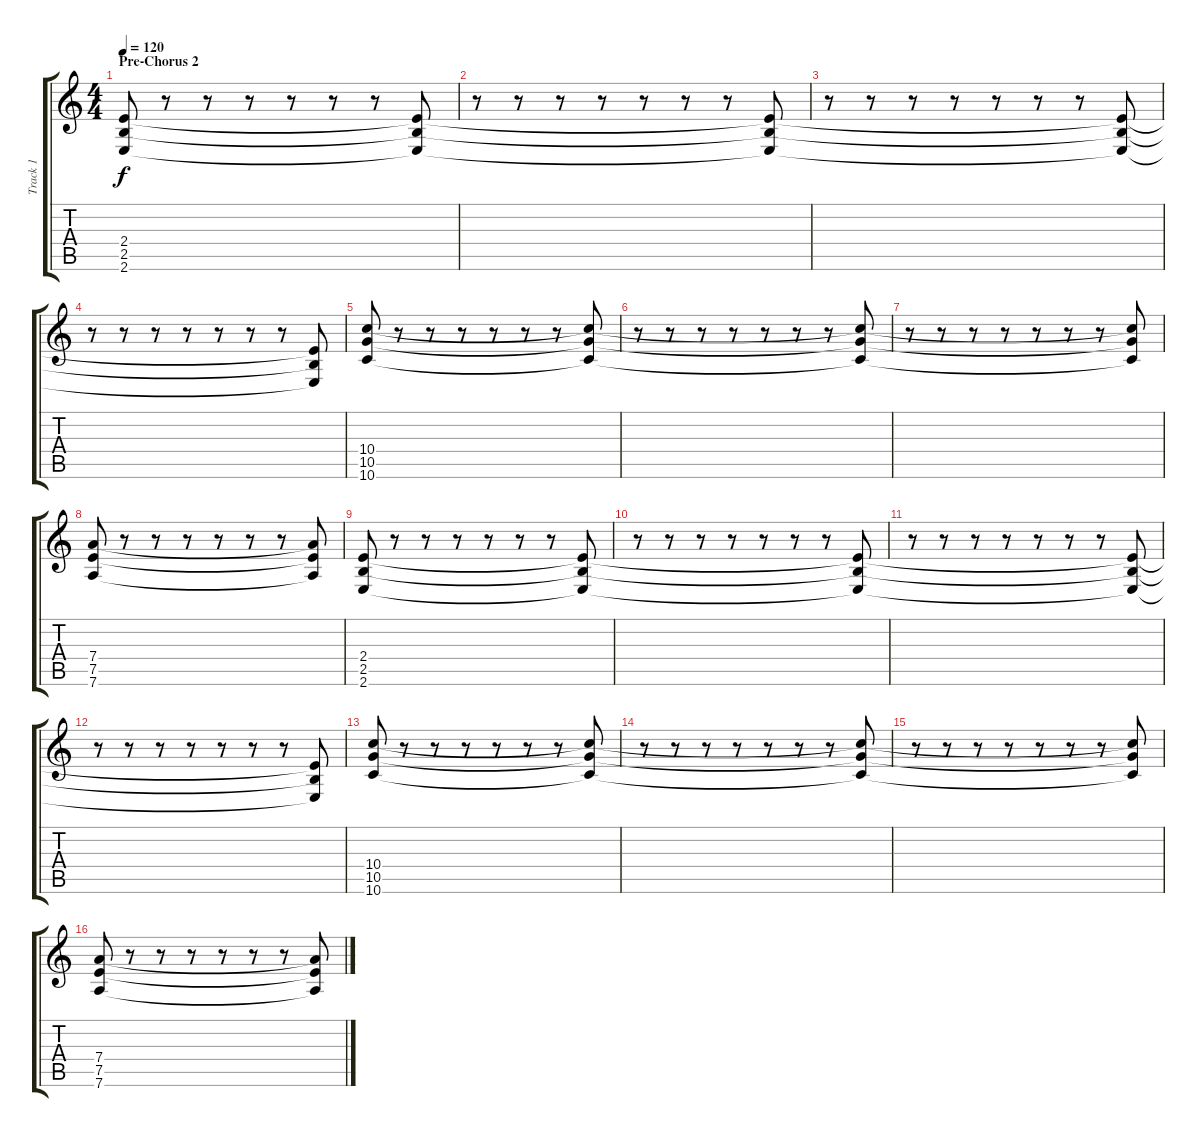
\track ("Track 1" "Track 1") {instrument distortionguitar}
\staff {score tabs}
\tuning (E4 B3 G3 D3 A2 D2) {hide}
\ts (4 4)
\section ("" "Pre-Chorus 2")
\tempo 120
\clef g2
\ks c
(2.4 2.5 2.6).8{dy f} r.8 r.8 r.8 r.8 r.8 r.8 (2.4{t} 2.5{t} 2.6{t}).8 |
r.8 r.8 r.8 r.8 r.8 r.8 r.8 (2.4{t} 2.5{t} 2.6{t}).8 |
r.8 r.8 r.8 r.8 r.8 r.8 r.8 (2.4{t} 2.5{t} 2.6{t}).8 |
r.8 r.8 r.8 r.8 r.8 r.8 r.8 (2.4{t} 2.5{t} 2.6{t}).8 |
(10.4 10.5 10.6).8 r.8 r.8 r.8 r.8 r.8 r.8 (10.4{t} 10.5{t} 10.6{t}).8 |
r.8 r.8 r.8 r.8 r.8 r.8 r.8 (10.4{t} 10.5{t} 10.6{t}).8 |
r.8 r.8 r.8 r.8 r.8 r.8 r.8 (10.4{t} 10.5{t} 10.6{t}).8 |
(7.4 7.5 7.6).8 r.8 r.8 r.8 r.8 r.8 r.8 (7.4{t} 7.5{t} 7.6{t}).8 |
(2.4 2.5 2.6).8 r.8 r.8 r.8 r.8 r.8 r.8 (2.4{t} 2.5{t} 2.6{t}).8 |
r.8 r.8 r.8 r.8 r.8 r.8 r.8 (2.4{t} 2.5{t} 2.6{t}).8 |
r.8 r.8 r.8 r.8 r.8 r.8 r.8 (2.4{t} 2.5{t} 2.6{t}).8 |
r.8 r.8 r.8 r.8 r.8 r.8 r.8 (2.4{t} 2.5{t} 2.6{t}).8 |
(10.4 10.5 10.6).8 r.8 r.8 r.8 r.8 r.8 r.8 (10.4{t} 10.5{t} 10.6{t}).8 |
r.8 r.8 r.8 r.8 r.8 r.8 r.8 (10.4{t} 10.5{t} 10.6{t}).8 |
r.8 r.8 r.8 r.8 r.8 r.8 r.8 (10.4{t} 10.5{t} 10.6{t}).8 |
(7.4 7.5 7.6).8 r.8 r.8 r.8 r.8 r.8 r.8 (7.4{t} 7.5{t} 7.6{t}).8
